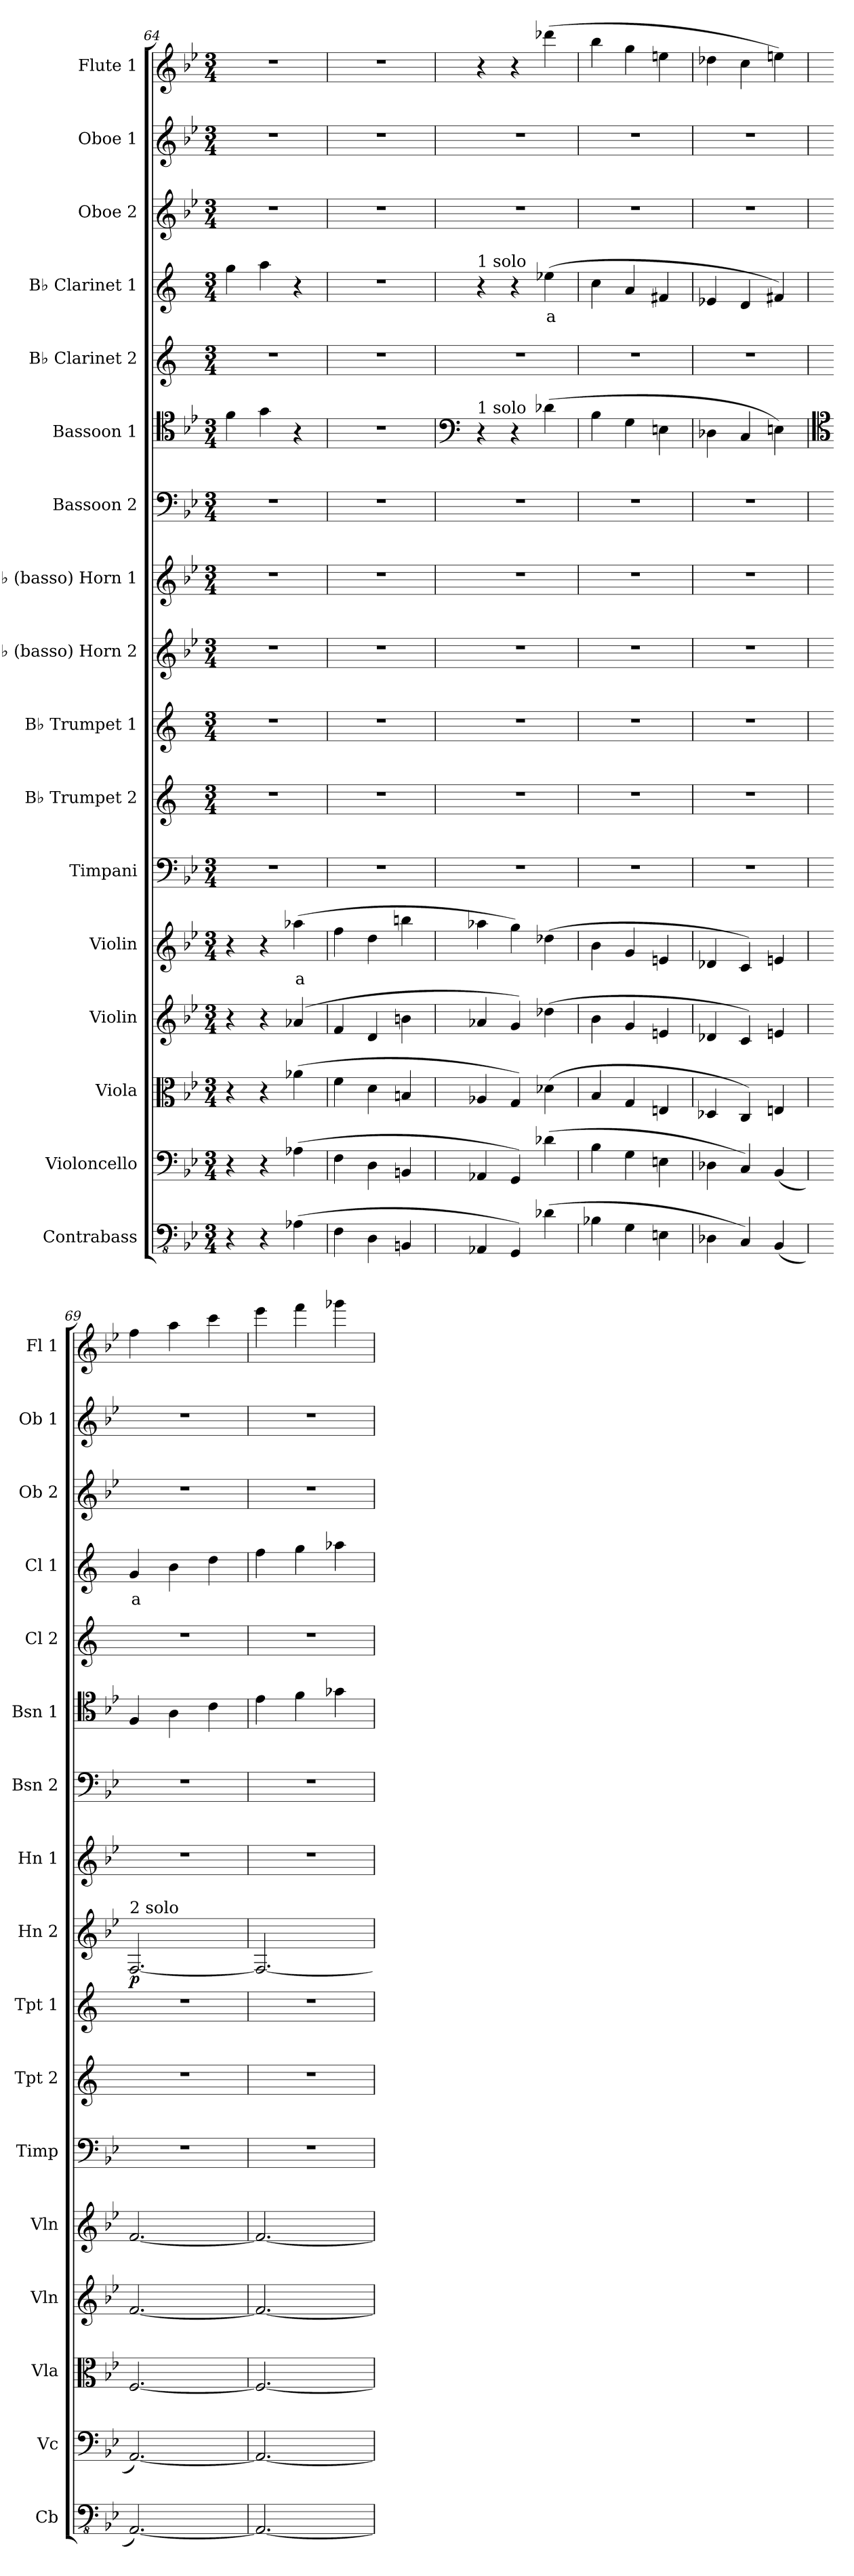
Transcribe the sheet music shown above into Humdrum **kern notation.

**kern	**kern	**kern	**kern	**kern	**text	**kern	**kern	**kern	**kern	**dynam	**kern	**kern	**kern	**kern	**kern	**text	**kern	**kern	**kern
*part17	*part16	*part15	*part14	*part13	*part13	*part12	*part11	*part10	*part9	*part9	*part8	*part7	*part6	*part5	*part4	*part4	*part3	*part2	*part1
*staff17	*staff16	*staff15	*staff14	*staff13	*staff13	*staff12	*staff11	*staff10	*staff9	*staff9	*staff8	*staff7	*staff6	*staff5	*staff4	*staff4	*staff3	*staff2	*staff1
*I"Contrabass	*I"Violoncello	*I"Viola	*I"Violin	*I"Violin	*	*I"Timpani	*I"B♭ Trumpet 2	*I"B♭ Trumpet 1	*I"B♭ (basso) Horn 2	*	*I"B♭ (basso) Horn 1	*I"Bassoon 2	*I"Bassoon 1	*I"B♭ Clarinet 2	*I"B♭ Clarinet 1	*	*I"Oboe 2	*I"Oboe 1	*I"Flute 1
*I'Cb	*I'Vc	*I'Vla	*I'Vln	*I'Vln	*	*I'Timp	*I'Tpt 2	*I'Tpt 1	*I'Hn 2	*	*I'Hn 1	*I'Bsn 2	*I'Bsn 1	*I'Cl 2	*I'Cl 1	*	*I'Ob 2	*I'Ob 1	*I'Fl 1
*clefFv4	*clefF4	*clefC3	*clefG2	*clefG2	*	*clefF4	*clefG2	*clefG2	*clefG2	*	*clefG2	*clefF4	*clefC4	*clefG2	*clefG2	*	*clefG2	*clefG2	*clefG2
*	*	*	*	*	*	*	*ITrd1c2	*ITrd1c2	*ITrd8c14	*	*ITrd8c14	*	*	*ITrd1c2	*ITrd1c2	*	*	*	*
*k[b-e-]	*k[b-e-]	*k[b-e-]	*k[b-e-]	*k[b-e-]	*	*k[b-e-]	*k[b-e-]	*k[b-e-]	*k[b-e-]	*	*k[b-e-]	*k[b-e-]	*k[b-e-]	*k[b-e-]	*k[b-e-]	*	*k[b-e-]	*k[b-e-]	*k[b-e-]
*M3/4	*M3/4	*M3/4	*M3/4	*M3/4	*	*M3/4	*M3/4	*M3/4	*M3/4	*	*M3/4	*M3/4	*M3/4	*M3/4	*M3/4	*	*M3/4	*M3/4	*M3/4
=64	=64	=64	=64	=64	=64	=64	=64	=64	=64	=64	=64	=64	=64	=64	=64	=64	=64	=64	=64
4r	4r	4r	4r	4r	.	2.r	2.r	2.r	2.r	.	2.r	2.r	4f\	2.r	4ff\	.	2.r	2.r	2.r
4r	4r	4r	4r	4r	.	.	.	.	.	.	.	.	4g\	.	4gg\	.	.	.	.
!	!	!	!	!	!LO:LY:b:color=#FF0000	!	!	!	!	!	!	!	!	!	!	!	!	!	!
(4AA-X\	(4A-X\	(4a-X\	(4a-X/	(4aa-X\	a	.	.	.	.	.	.	.	4r	.	4r	.	.	.	.
=65	=65	=65	=65	=65	=65	=65	=65	=65	=65	=65	=65	=65	=65	=65	=65	=65	=65	=65	=65
4FF\	4F\	4f\	4f/	4ff\	.	2.r	2.r	2.r	2.r	.	2.r	2.r	2.r	2.r	2.r	.	2.r	2.r	2.r
4DD\	4D\	4d\	4d/	4dd\	.	.	.	.	.	.	.	.	.	.	.	.	.	.	.
4BBBn/	4BBn/	4Bn/	4bn\	4bbn\	.	.	.	.	.	.	.	.	.	.	.	.	.	.	.
=66	=66	=66	=66	=66	=66	=66	=66	=66	=66	=66	=66	=66	=66	=66	=66	=66	=66	=66	=66
*	*	*	*	*	*	*	*	*	*	*	*	*	*clefF4	*	*	*	*	*	*
!	!	!	!	!	!	!	!	!	!	!	!	!	!	!	!LO:TX:a:t=1 solo	!	!	!	!
!	!	!	!	!	!	!	!	!	!	!	!	!	!LO:TX:a:t=1 solo	!	!	!	!	!	!
4AAA-X/	4AA-X/	4A-X/	4a-X/	4aa-X\	.	2.r	2.r	2.r	2.r	.	2.r	2.r	4r	2.r	4r	.	2.r	2.r	4r
4GGG/)	4GG/)	4G/)	4g/)	4gg\)	.	.	.	.	.	.	.	.	4r	.	4r	.	.	.	4r
!	!	!	!	!	!	!	!	!	!	!	!	!	!	!	!	!LO:LY:b:color=#FF0000	!	!	!
(4D-X\	(4d-X\	(4d-X\	(4dd-X\	(4dd-X\	.	.	.	.	.	.	.	.	(4d-X\	.	(4dd-X\	a	.	.	(4ddd-X\
!!LO:PB:g=z
=67	=67	=67	=67	=67	=67	=67	=67	=67	=67	=67	=67	=67	=67	=67	=67	=67	=67	=67	=67
4BB-X\	4B-\	4B-/	4b-\	4b-\	.	2.r	2.r	2.r	2.r	.	2.r	2.r	4B-\	2.r	4b-\	.	2.r	2.r	4bb-\
4GG\	4G\	4G/	4g/	4g/	.	.	.	.	.	.	.	.	4G\	.	4g/	.	.	.	4gg\
4EEn\	4En\	4En/	4en/	4en/	.	.	.	.	.	.	.	.	4En\	.	4en/	.	.	.	4een\
=68	=68	=68	=68	=68	=68	=68	=68	=68	=68	=68	=68	=68	=68	=68	=68	=68	=68	=68	=68
4DD-X\	4D-X\	4D-X/	4d-X/	4d-X/	.	2.r	2.r	2.r	2.r	.	2.r	2.r	4D-X\	2.r	4d-X/	.	2.r	2.r	4dd-X\
4CC/)	4C/)	4C/)	4c/)	4c/)	.	.	.	.	.	.	.	.	4C/	.	4c/	.	.	.	4cc\
(4BBB-/	(4BB-/	4En/	4en/	4en/	.	.	.	.	.	.	.	.	4En\)	.	4en/)	.	.	.	4een\)
=69	=69	=69	=69	=69	=69	=69	=69	=69	=69	=69	=69	=69	=69	=69	=69	=69	=69	=69	=69
*	*	*	*	*	*	*	*	*	*	*	*	*	*clefC4	*	*	*	*	*	*
!	!	!	!	!	!	!	!	!	!LO:TX:a:t=2 solo	!	!	!	!	!	!	!	!	!	!
!	!	!	!	!	!	!	!	!	!	!LO:DY:b	!	!	!	!	!	!LO:LY:b:color=#FF0000	!	!	!
[2.AAA/)	[2.AA/)	[2.F/	[2.f/	[2.f/	.	2.r	2.r	2.r	[2.FF/	p	2.r	2.r	4F/	2.r	4f/	a	2.r	2.r	4ff\
.	.	.	.	.	.	.	.	.	.	.	.	.	4A\	.	4a\	.	.	.	4aa\
.	.	.	.	.	.	.	.	.	.	.	.	.	4c\	.	4cc\	.	.	.	4ccc\
=70	=70	=70	=70	=70	=70	=70	=70	=70	=70	=70	=70	=70	=70	=70	=70	=70	=70	=70	=70
2.AAA/_	2.AA/_	2.F/_	2.f/_	2.f/_	.	2.r	2.r	2.r	2.FF/_	.	2.r	2.r	4e-\	2.r	4ee-\	.	2.r	2.r	4eee-\
.	.	.	.	.	.	.	.	.	.	.	.	.	4f\	.	4ff\	.	.	.	4fff\
.	.	.	.	.	.	.	.	.	.	.	.	.	4g-X\	.	4gg-X\	.	.	.	4ggg-X\
=	=	=	=	=	=	=	=	=	=	=	=	=	=	=	=	=	=	=	=
*-	*-	*-	*-	*-	*-	*-	*-	*-	*-	*-	*-	*-	*-	*-	*-	*-	*-	*-	*-
